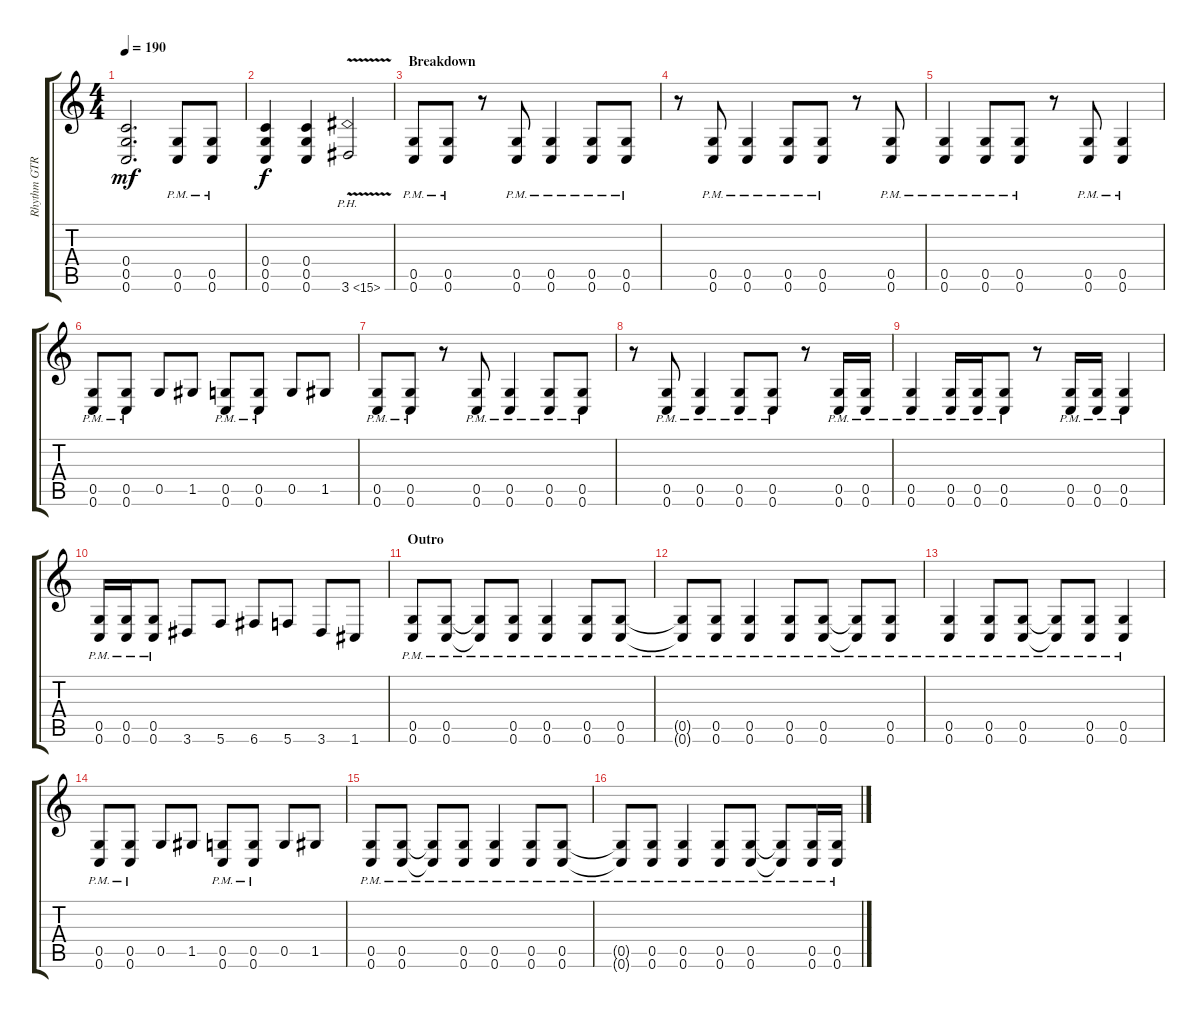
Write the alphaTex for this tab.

\track ("Rhythm GTR 2" "Rhythm GTR") {instrument distortionguitar}
\staff {score tabs}
\tuning (D4 A3 F3 C3 G2 C2) {hide}
\ts (4 4)
\tempo 190
\clef g2
\ks aminor
(0.4 0.5 0.6).2{d dy mf} (0.5{pm} 0.6{pm}).8 (0.5{pm} 0.6{pm}).8 |
(0.4 0.5 0.6).4{dy f} (0.4 0.5 0.6).4 3.6{ph 12 v}.2 |
\section ("" "Breakdown")
(0.5{pm} 0.6{pm}).8 (0.5{pm} 0.6{pm}).8 r.8 (0.5{pm} 0.6{pm}).8 (0.5{pm} 0.6{pm}).4 (0.5{pm} 0.6{pm}).8 (0.5{pm} 0.6{pm}).8 |
r.8 (0.5{pm} 0.6{pm}).8 (0.5{pm} 0.6{pm}).4 (0.5{pm} 0.6{pm}).8 (0.5{pm} 0.6{pm}).8 r.8 (0.5{pm} 0.6{pm}).8 |
(0.5{pm} 0.6{pm}).4 (0.5{pm} 0.6{pm}).8 (0.5{pm} 0.6{pm}).8 r.8 (0.5{pm} 0.6{pm}).8 (0.5{pm} 0.6{pm}).4 |
(0.5{pm} 0.6{pm}).8 (0.5{pm} 0.6{pm}).8 0.5.8 1.5.8 (0.5{pm} 0.6{pm}).8 (0.5{pm} 0.6{pm}).8 0.5.8 1.5.8 |
(0.5{pm} 0.6{pm}).8 (0.5{pm} 0.6{pm}).8 r.8 (0.5{pm} 0.6{pm}).8 (0.5{pm} 0.6{pm}).4 (0.5{pm} 0.6{pm}).8 (0.5{pm} 0.6{pm}).8 |
r.8 (0.5{pm} 0.6{pm}).8 (0.5{pm} 0.6{pm}).4 (0.5{pm} 0.6{pm}).8 (0.5{pm} 0.6{pm}).8 r.8 (0.5{pm} 0.6{pm}).16 (0.5{pm} 0.6{pm}).16 |
(0.5{pm} 0.6{pm}).4 (0.5{pm} 0.6{pm}).16 (0.5{pm} 0.6{pm}).16 (0.5{pm} 0.6{pm}).8 r.8 (0.5{pm} 0.6{pm}).16 (0.5{pm} 0.6{pm}).16 (0.5{pm} 0.6{pm}).4 |
(0.5{pm} 0.6{pm}).16 (0.5{pm} 0.6{pm}).16 (0.5{pm} 0.6{pm}).8 3.6.8 5.6.8 6.6.8 5.6.8 3.6.8 1.6.8 |
\section ("" "Outro")
(0.5{pm} 0.6{pm}).8 (0.5{pm} 0.6{pm}).8 (0.5{pm t} 0.6{pm t}).8 (0.5{pm} 0.6{pm}).8 (0.5{pm} 0.6{pm}).4 (0.5{pm} 0.6{pm}).8 (0.5{pm} 0.6{pm}).8 |
(0.5{pm t} 0.6{pm t}).8 (0.5{pm} 0.6{pm}).8 (0.5{pm} 0.6{pm}).4 (0.5{pm} 0.6{pm}).8 (0.5{pm} 0.6{pm}).8 (0.5{pm t} 0.6{pm t}).8 (0.5{pm} 0.6{pm}).8 |
(0.5{pm} 0.6{pm}).4 (0.5{pm} 0.6{pm}).8 (0.5{pm} 0.6{pm}).8 (0.5{pm t} 0.6{pm t}).8 (0.5{pm} 0.6{pm}).8 (0.5{pm} 0.6{pm}).4 |
(0.5{pm} 0.6{pm}).8 (0.5{pm} 0.6{pm}).8 0.5.8 1.5.8 (0.5{pm} 0.6{pm}).8 (0.5{pm} 0.6{pm}).8 0.5.8 1.5.8 |
(0.5{pm} 0.6{pm}).8 (0.5{pm} 0.6{pm}).8 (0.5{pm t} 0.6{pm t}).8 (0.5{pm} 0.6{pm}).8 (0.5{pm} 0.6{pm}).4 (0.5{pm} 0.6{pm}).8 (0.5{pm} 0.6{pm}).8 |
(0.5{pm t} 0.6{pm t}).8 (0.5{pm} 0.6{pm}).8 (0.5{pm} 0.6{pm}).4 (0.5{pm} 0.6{pm}).8 (0.5{pm} 0.6{pm}).8 (0.5{pm t} 0.6{pm t}).8 (0.5{pm} 0.6{pm}).16 (0.5{pm} 0.6{pm}).16
